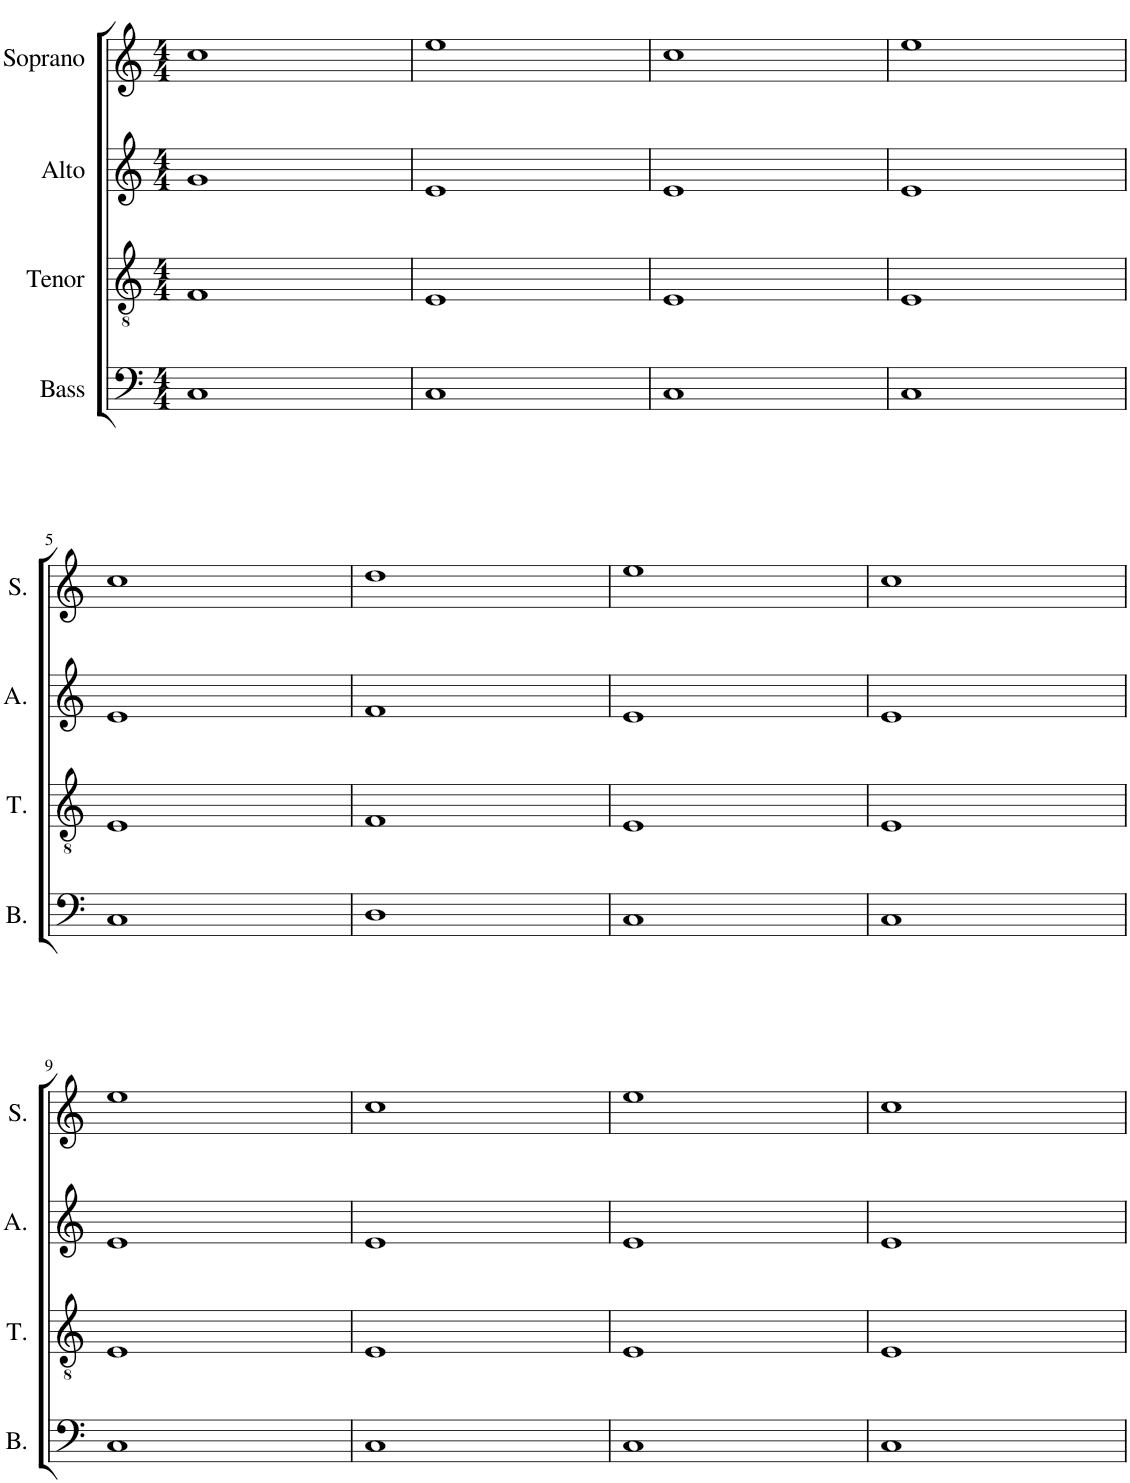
**kern	**kern	**kern	**kern
*part4	*part3	*part2	*part1
*staff4	*staff3	*staff2	*staff1
*I"Bass	*I"Tenor	*I"Alto	*I"Soprano
*I'B.	*I'T.	*I'A.	*I'S.
*clefF4	*clefGv2	*clefG2	*clefG2
*k[]	*k[]	*k[]	*k[]
*M4/4	*M4/4	*M4/4	*M4/4
=1	=1	=1	=1
1C	1F	1g	1cc
=2	=2	=2	=2
1C	1E	1e	1ee
=3	=3	=3	=3
1C	1E	1e	1cc
=4	=4	=4	=4
1C	1E	1e	1ee
!!LO:LB:g=z
=5	=5	=5	=5
1C	1E	1e	1cc
=6	=6	=6	=6
1D	1F	1f	1dd
=7	=7	=7	=7
1C	1E	1e	1ee
=8	=8	=8	=8
1C	1E	1e	1cc
!!LO:LB:g=z
=9	=9	=9	=9
1C	1E	1e	1ee
=10	=10	=10	=10
1C	1E	1e	1cc
=11	=11	=11	=11
1C	1E	1e	1ee
=12	=12	=12	=12
1C	1E	1e	1cc
=	=	=	=
*-	*-	*-	*-
